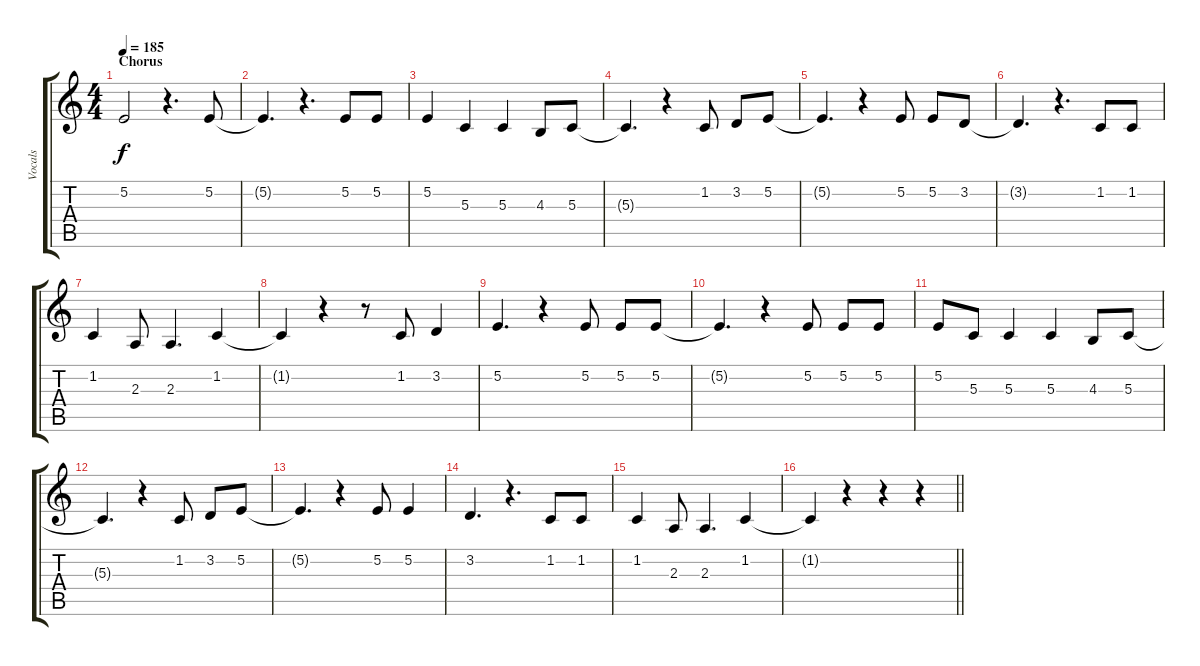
\track ("Vocals" "Vocals") {instrument tenorsax}
\staff {score tabs}
\tuning (E4 B3 G3 D3 A2 E2) {hide}
\ts (4 4)
\section ("" "Chorus")
\tempo 185
\clef g2
\ks c
5.2.2{dy f} r.4{d} 5.2.8 |
5.2{t}.4{d} r.4{d} 5.2.8 5.2.8 |
5.2.4 5.3.4 5.3.4 4.3.8 5.3.8 |
5.3{t}.4{d} r.4 1.2.8 3.2.8 5.2.8 |
5.2{t}.4{d} r.4 5.2.8 5.2.8 3.2.8 |
3.2{t}.4{d} r.4{d} 1.2.8 1.2.8 |
1.2.4 2.3.8 2.3.4{d} 1.2.4 |
1.2{t}.4 r.4 r.8 1.2.8 3.2.4 |
5.2.4{d} r.4 5.2.8 5.2.8 5.2.8 |
5.2{t}.4{d} r.4 5.2.8 5.2.8 5.2.8 |
5.2.8 5.3.8 5.3.4 5.3.4 4.3.8 5.3.8 |
5.3{t}.4{d} r.4 1.2.8 3.2.8 5.2.8 |
5.2{t}.4{d} r.4 5.2.8 5.2.4 |
3.2.4{d} r.4{d} 1.2.8 1.2.8 |
1.2.4 2.3.8 2.3.4{d} 1.2.4 |
\barLineRight lightlight
1.2{t}.4 r.4 r.4 r.4
